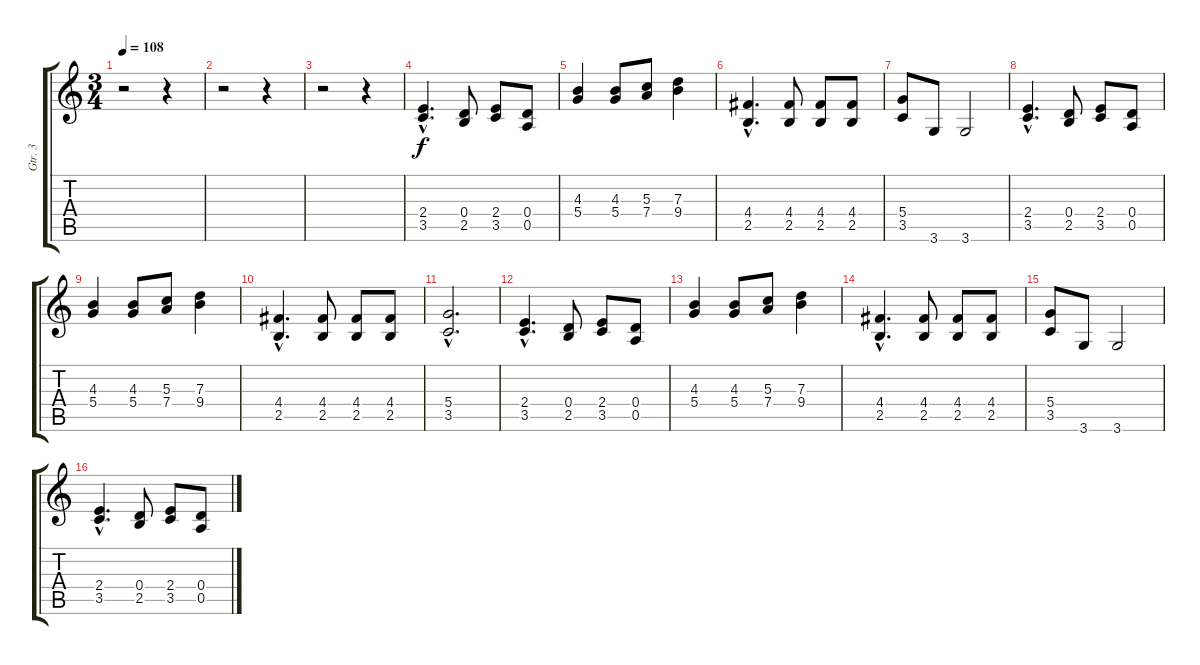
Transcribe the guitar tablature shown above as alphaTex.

\track ("Gtr. 3" "Gtr. 3") {instrument distortionguitar}
\staff {score tabs}
\tuning (E4 B3 G3 D3 A2 E2) {hide}
\ts (3 4)
\tempo 108
\clef g2
\ks c
r.2{dy f} r.4 |
r.2 r.4 |
r.2 r.4 |
(2.4{hac} 3.5{hac}).4{d instrument distortionguitar} (0.4 2.5).8 (2.4 3.5).8 (0.4 0.5).8 |
(4.3 5.4).4 (4.3 5.4).8 (5.3 7.4).8 (7.3 9.4).4 |
(4.4{hac} 2.5{hac}).4{d} (4.4 2.5).8 (4.4 2.5).8 (4.4 2.5).8 |
(5.4 3.5).8 3.6.8 3.6.2 |
(2.4{hac} 3.5{hac}).4{d} (0.4 2.5).8 (2.4 3.5).8 (0.4 0.5).8 |
(4.3 5.4).4 (4.3 5.4).8 (5.3 7.4).8 (7.3 9.4).4 |
(4.4{hac} 2.5{hac}).4{d} (4.4 2.5).8 (4.4 2.5).8 (4.4 2.5).8 |
(5.4{hac} 3.5{hac}).2{d} |
(2.4{hac} 3.5{hac}).4{d} (0.4 2.5).8 (2.4 3.5).8 (0.4 0.5).8 |
(4.3 5.4).4 (4.3 5.4).8 (5.3 7.4).8 (7.3 9.4).4 |
(4.4{hac} 2.5{hac}).4{d} (4.4 2.5).8 (4.4 2.5).8 (4.4 2.5).8 |
(5.4 3.5).8 3.6.8 3.6.2 |
(2.4{hac} 3.5{hac}).4{d} (0.4 2.5).8 (2.4 3.5).8 (0.4 0.5).8
